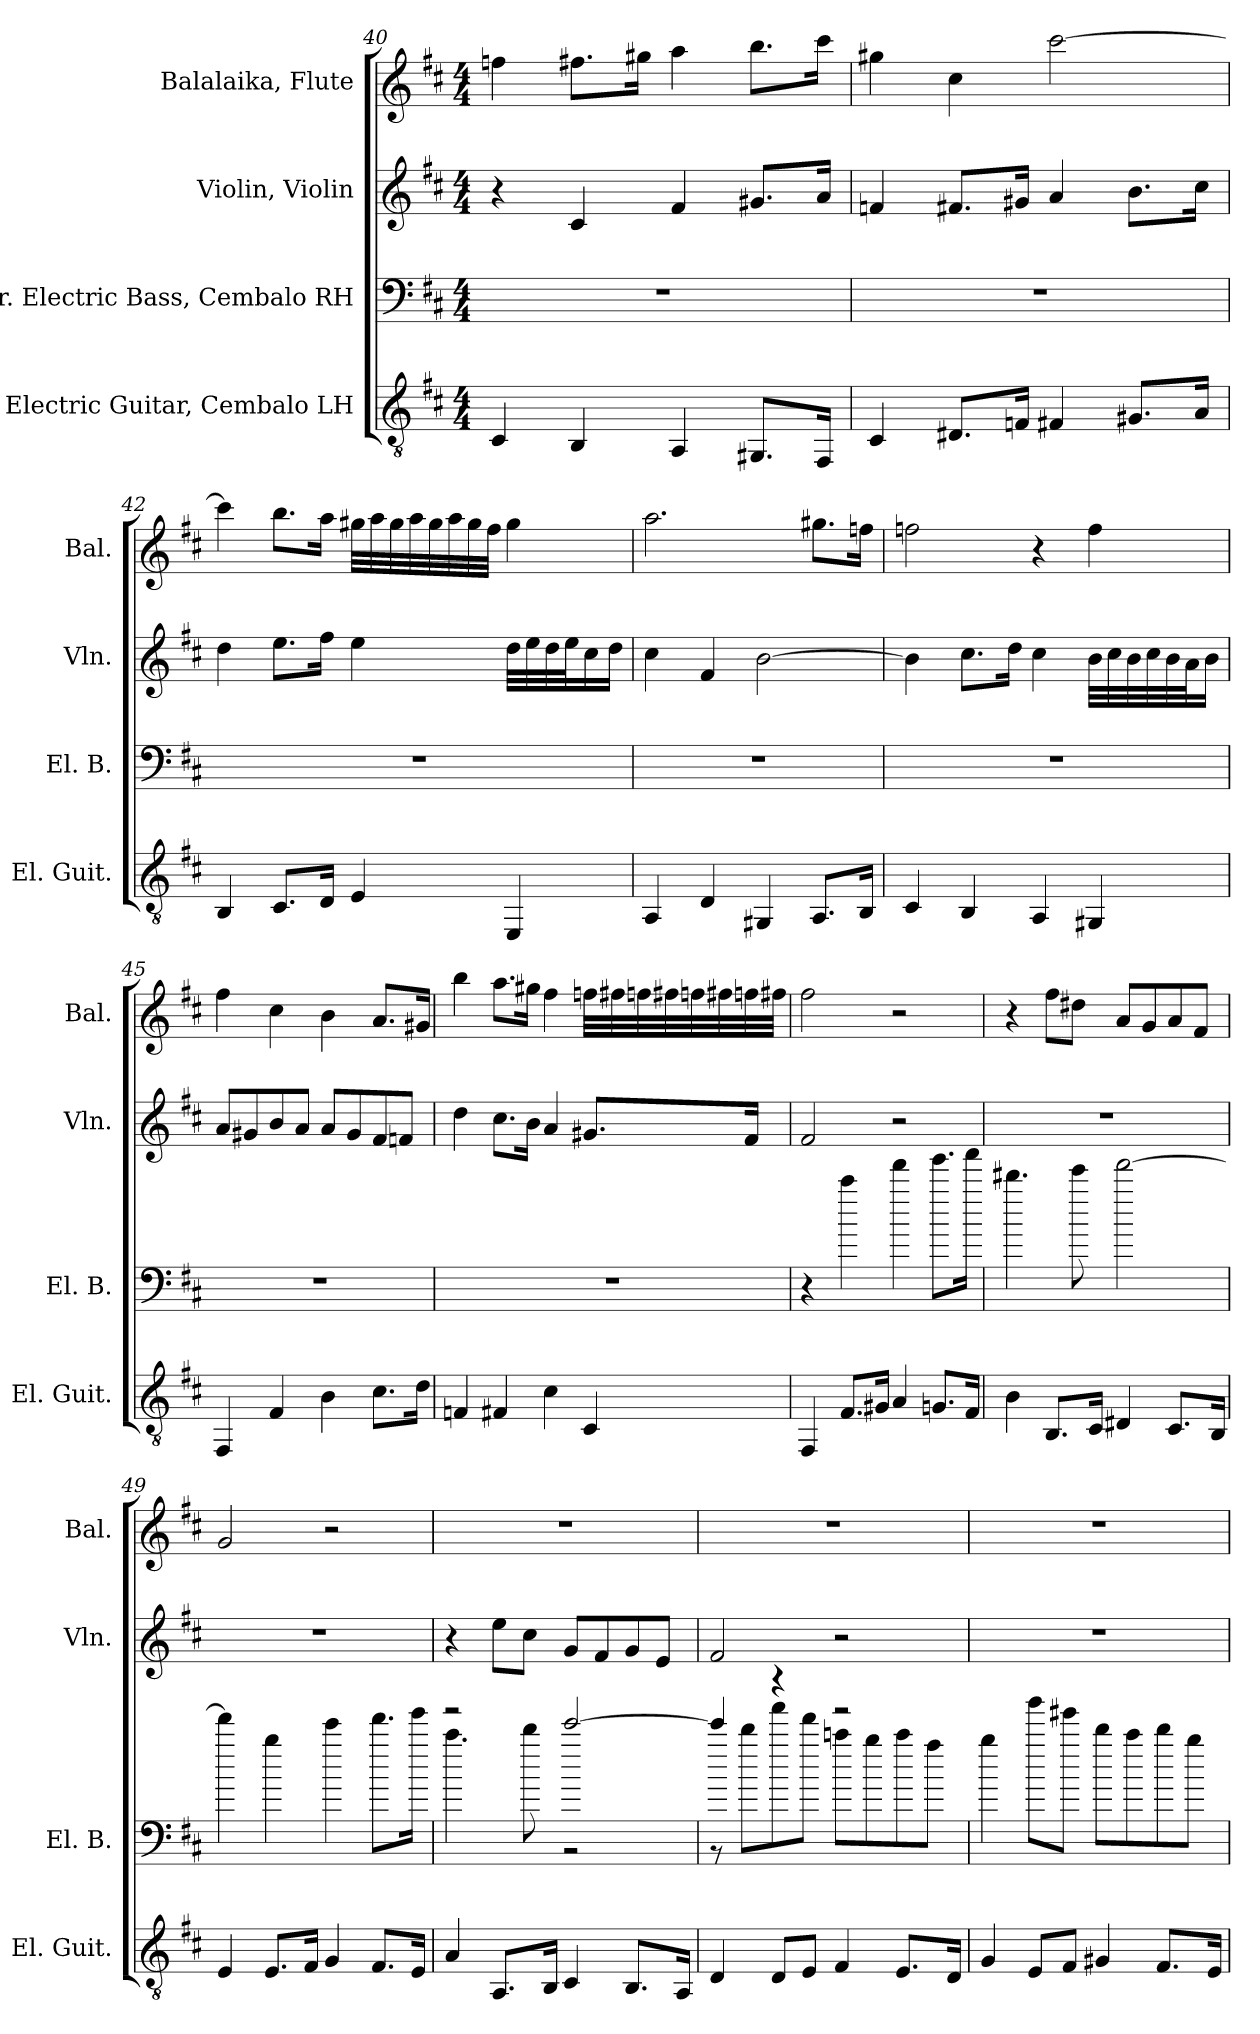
**kern	**kern	**kern	**kern
*part4	*part3	*part2	*part1
*staff4	*staff3	*staff2	*staff1
*I"Electric Guitar, Cembalo LH	*I"6-str. Electric Bass, Cembalo RH	*I"Violin, Violin	*I"Balalaika, Flute
*I'El. Guit.	*I'El. B.	*I'Vln.	*I'Bal.
*clefGv2	*clefF4	*clefG2	*clefG2
*	*ITrd7c12	*	*
*k[f#c#]	*k[f#c#]	*k[f#c#]	*k[f#c#]
*M4/4	*M4/4	*M4/4	*M4/4
=40	=40	=40	=40
4C#/	1r	4r	4ffn\
4BB/	.	4c#/	8.ff#X\L
.	.	.	16gg#X\Jk
4AA/	.	4f#/	4aa\
8.GG#X/L	.	8.g#X/L	8.bb\L
16FF#/Jk	.	16a/Jk	16ccc#\Jk
=41	=41	=41	=41
4C#/	1r	4fn/	4gg#X\
8.D#X/L	.	8.f#X/L	4cc#\
16Fn/Jk	.	16g#X/Jk	.
4F#X/	.	4a/	[2ccc#\
8.G#X/L	.	8.b\L	.
16A/Jk	.	16cc#\Jk	.
!!LO:LB:g=z
=42	=42	=42	=42
4BB/	1r	4dd\	4ccc#\]
8.C#/L	.	8.ee\L	8.bb\L
16D/Jk	.	16ff#\Jk	16aa\Jk
4E/	.	4ee\	32gg#X\LLL
.	.	.	32aa\
.	.	.	32gg#\
.	.	.	32aa\
.	.	.	32gg#\
.	.	.	32aa\
.	.	.	32gg#\
.	.	.	32ff#\JJJ
4EE/	.	32dd\LLL	4gg#\
.	.	32ee\	.
.	.	32dd\	.
.	.	32ee\J	.
.	.	16cc#\	.
.	.	16dd\JJ	.
=43	=43	=43	=43
4AA/	1r	4cc#\	2.aa\
4D/	.	4f#/	.
4GG#X/	.	[2b\	.
8.AA/L	.	.	8.gg#X\L
16BB/Jk	.	.	16ffn\Jk
=44	=44	=44	=44
4C#/	1r	4b\]	2ffn\
4BB/	.	8.cc#\L	.
.	.	16dd\Jk	.
4AA/	.	4cc#\	4r
4GG#X/	.	32b\LLL	4ff\
.	.	32cc#\	.
.	.	32b\	.
.	.	32cc#\	.
.	.	32b\	.
.	.	32a\J	.
.	.	16b\JJ	.
!!LO:PB:g=z
=45	=45	=45	=45
4FF#/	1r	8a/L	4ff#\
.	.	8g#X/	.
4F#/	.	8b/	4cc#\
.	.	8a/J	.
4B\	.	8a/L	4b\
.	.	8g#/	.
8.c#\L	.	8f#/	8.a/L
.	.	8fn/J	.
16d\Jk	.	.	16g#X/Jk
=46	=46	=46	=46
4Fn/	1r	4dd\	4bb\
4F#X/	.	8.cc#\L	8.aa\L
.	.	16b\Jk	16gg#X\Jk
4c#\	.	4a/	4ff#\
4C#/	.	8.g#X/L	32ffn\LLL
.	.	.	32ff#X\
.	.	.	32ffn\
.	.	.	32ff#X\
.	.	.	32ffn\
.	.	.	32ff#X\
.	.	16f#/Jk	32ffn\
.	.	.	32ff#X\JJJ
=47	=47	=47	=47
4FF#/	4r	2f#/	2ff#\
8.F#/L	4cc#\	.	.
16G#X/Jk	.	.	.
4A/	4ff#\	2r	2r
8.Gn/L	8.gg\L	.	.
16F#/Jk	16aa\Jk	.	.
!!LO:LB:g=z
=48	=48	=48	=48
4B\	4.dd#X\	1r	4r
8.BB/L	.	.	8ff#\L
.	8ee\	.	8dd#X\J
16C#/Jk	.	.	.
4D#X/	[2ff#\	.	8a/L
.	.	.	8g/
8.C#/L	.	.	8a/
.	.	.	8f#/J
16BB/Jk	.	.	.
=49	=49	=49	=49
4E/	4ff#\]	1r	2g/
8.E/L	4b\	.	.
16F#/Jk	.	.	.
4G/	4ee\	.	2r
8.F#/L	8.ff#\L	.	.
16E/Jk	16gg\Jk	.	.
=50	=50	=50	=50
*	*^	*	*
4A/	2r	4.cc#\	4r	1r
8.AA/L	.	.	8ee\L	.
.	.	8dd\	8cc#\J	.
16BB/Jk	.	.	.	.
4C#/	[2ee/	2r	8g/L	.
.	.	.	8f#/	.
8.BB/L	.	.	8g/	.
.	.	.	8e/J	.
16AA/Jk	.	.	.	.
=51	=51	=51	=51	=51
4D/	4ee/]	8r	2f#/	1r
.	.	8dd\L	.	.
8D/L	4r	8aa\	.	.
8E/J	.	8ff#\J	.	.
4F#/	2r	8ccn\L	2r	.
.	.	8b\	.	.
8.E/L	.	8cc\	.	.
.	.	8a\J	.	.
16D/Jk	.	.	.	.
*	*v	*v	*	*
!!LO:LB:g=z
=52	=52	=52	=52
4G/	4b\	1r	1r
8E/L	8bb\L	.	.
8F#/J	8gg#X\J	.	.
4G#X/	8dd\L	.	.
.	8cc#\	.	.
8.F#/L	8dd\	.	.
.	8b\J	.	.
16E/Jk	.	.	.
=	=	=	=
*-	*-	*-	*-
